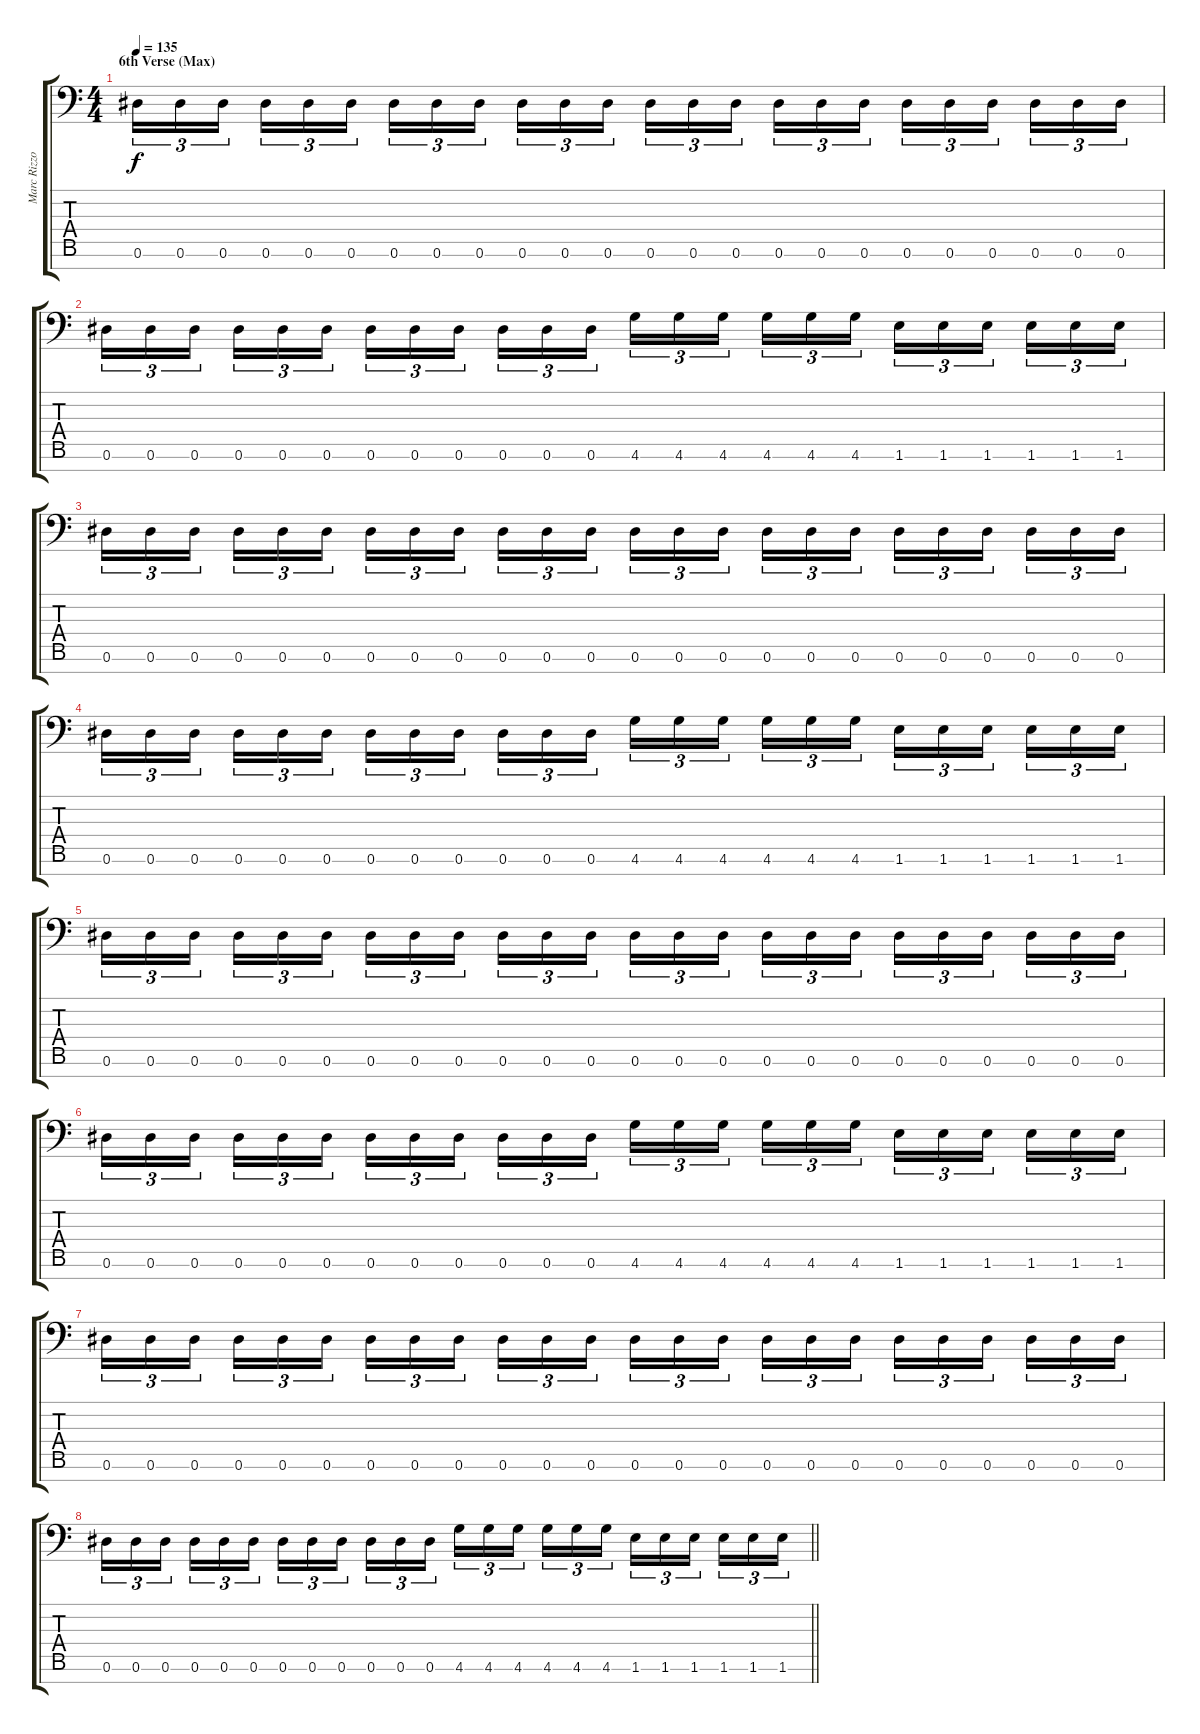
\track ("Marc Rizzo" "Marc Rizzo") {instrument overdrivenguitar}
\staff {score tabs}
\tuning (Eb4 Bb3 Gb3 Db3 Ab2 Eb2 Bb1) {hide}
\ts (4 4)
\section ("" "6th Verse (Max)")
\tempo 135
\clef f4
\ks c
0.6.16{tu (3 2) dy f} 0.6.16{tu (3 2)} 0.6.16{tu (3 2) beam splitsecondary} 0.6.16{tu (3 2)} 0.6.16{tu (3 2)} 0.6.16{tu (3 2)} 0.6.16{tu (3 2)} 0.6.16{tu (3 2)} 0.6.16{tu (3 2) beam splitsecondary} 0.6.16{tu (3 2)} 0.6.16{tu (3 2)} 0.6.16{tu (3 2)} 0.6.16{tu (3 2)} 0.6.16{tu (3 2)} 0.6.16{tu (3 2) beam splitsecondary} 0.6.16{tu (3 2)} 0.6.16{tu (3 2)} 0.6.16{tu (3 2)} 0.6.16{tu (3 2)} 0.6.16{tu (3 2)} 0.6.16{tu (3 2) beam splitsecondary} 0.6.16{tu (3 2)} 0.6.16{tu (3 2)} 0.6.16{tu (3 2)} |
0.6.16{tu (3 2)} 0.6.16{tu (3 2)} 0.6.16{tu (3 2) beam splitsecondary} 0.6.16{tu (3 2)} 0.6.16{tu (3 2)} 0.6.16{tu (3 2)} 0.6.16{tu (3 2)} 0.6.16{tu (3 2)} 0.6.16{tu (3 2) beam splitsecondary} 0.6.16{tu (3 2)} 0.6.16{tu (3 2)} 0.6.16{tu (3 2)} 4.6.16{tu (3 2)} 4.6.16{tu (3 2)} 4.6.16{tu (3 2) beam splitsecondary} 4.6.16{tu (3 2)} 4.6.16{tu (3 2)} 4.6.16{tu (3 2)} 1.6.16{tu (3 2)} 1.6.16{tu (3 2)} 1.6.16{tu (3 2) beam splitsecondary} 1.6.16{tu (3 2)} 1.6.16{tu (3 2)} 1.6.16{tu (3 2)} |
0.6.16{tu (3 2)} 0.6.16{tu (3 2)} 0.6.16{tu (3 2) beam splitsecondary} 0.6.16{tu (3 2)} 0.6.16{tu (3 2)} 0.6.16{tu (3 2)} 0.6.16{tu (3 2)} 0.6.16{tu (3 2)} 0.6.16{tu (3 2) beam splitsecondary} 0.6.16{tu (3 2)} 0.6.16{tu (3 2)} 0.6.16{tu (3 2)} 0.6.16{tu (3 2)} 0.6.16{tu (3 2)} 0.6.16{tu (3 2) beam splitsecondary} 0.6.16{tu (3 2)} 0.6.16{tu (3 2)} 0.6.16{tu (3 2)} 0.6.16{tu (3 2)} 0.6.16{tu (3 2)} 0.6.16{tu (3 2) beam splitsecondary} 0.6.16{tu (3 2)} 0.6.16{tu (3 2)} 0.6.16{tu (3 2)} |
0.6.16{tu (3 2)} 0.6.16{tu (3 2)} 0.6.16{tu (3 2) beam splitsecondary} 0.6.16{tu (3 2)} 0.6.16{tu (3 2)} 0.6.16{tu (3 2)} 0.6.16{tu (3 2)} 0.6.16{tu (3 2)} 0.6.16{tu (3 2) beam splitsecondary} 0.6.16{tu (3 2)} 0.6.16{tu (3 2)} 0.6.16{tu (3 2)} 4.6.16{tu (3 2)} 4.6.16{tu (3 2)} 4.6.16{tu (3 2) beam splitsecondary} 4.6.16{tu (3 2)} 4.6.16{tu (3 2)} 4.6.16{tu (3 2)} 1.6.16{tu (3 2)} 1.6.16{tu (3 2)} 1.6.16{tu (3 2) beam splitsecondary} 1.6.16{tu (3 2)} 1.6.16{tu (3 2)} 1.6.16{tu (3 2)} |
0.6.16{tu (3 2)} 0.6.16{tu (3 2)} 0.6.16{tu (3 2) beam splitsecondary} 0.6.16{tu (3 2)} 0.6.16{tu (3 2)} 0.6.16{tu (3 2)} 0.6.16{tu (3 2)} 0.6.16{tu (3 2)} 0.6.16{tu (3 2) beam splitsecondary} 0.6.16{tu (3 2)} 0.6.16{tu (3 2)} 0.6.16{tu (3 2)} 0.6.16{tu (3 2)} 0.6.16{tu (3 2)} 0.6.16{tu (3 2) beam splitsecondary} 0.6.16{tu (3 2)} 0.6.16{tu (3 2)} 0.6.16{tu (3 2)} 0.6.16{tu (3 2)} 0.6.16{tu (3 2)} 0.6.16{tu (3 2) beam splitsecondary} 0.6.16{tu (3 2)} 0.6.16{tu (3 2)} 0.6.16{tu (3 2)} |
0.6.16{tu (3 2)} 0.6.16{tu (3 2)} 0.6.16{tu (3 2) beam splitsecondary} 0.6.16{tu (3 2)} 0.6.16{tu (3 2)} 0.6.16{tu (3 2)} 0.6.16{tu (3 2)} 0.6.16{tu (3 2)} 0.6.16{tu (3 2) beam splitsecondary} 0.6.16{tu (3 2)} 0.6.16{tu (3 2)} 0.6.16{tu (3 2)} 4.6.16{tu (3 2)} 4.6.16{tu (3 2)} 4.6.16{tu (3 2) beam splitsecondary} 4.6.16{tu (3 2)} 4.6.16{tu (3 2)} 4.6.16{tu (3 2)} 1.6.16{tu (3 2)} 1.6.16{tu (3 2)} 1.6.16{tu (3 2) beam splitsecondary} 1.6.16{tu (3 2)} 1.6.16{tu (3 2)} 1.6.16{tu (3 2)} |
0.6.16{tu (3 2)} 0.6.16{tu (3 2)} 0.6.16{tu (3 2) beam splitsecondary} 0.6.16{tu (3 2)} 0.6.16{tu (3 2)} 0.6.16{tu (3 2)} 0.6.16{tu (3 2)} 0.6.16{tu (3 2)} 0.6.16{tu (3 2) beam splitsecondary} 0.6.16{tu (3 2)} 0.6.16{tu (3 2)} 0.6.16{tu (3 2)} 0.6.16{tu (3 2)} 0.6.16{tu (3 2)} 0.6.16{tu (3 2) beam splitsecondary} 0.6.16{tu (3 2)} 0.6.16{tu (3 2)} 0.6.16{tu (3 2)} 0.6.16{tu (3 2)} 0.6.16{tu (3 2)} 0.6.16{tu (3 2) beam splitsecondary} 0.6.16{tu (3 2)} 0.6.16{tu (3 2)} 0.6.16{tu (3 2)} |
\barLineRight lightlight
0.6.16{tu (3 2)} 0.6.16{tu (3 2)} 0.6.16{tu (3 2) beam splitsecondary} 0.6.16{tu (3 2)} 0.6.16{tu (3 2)} 0.6.16{tu (3 2)} 0.6.16{tu (3 2)} 0.6.16{tu (3 2)} 0.6.16{tu (3 2) beam splitsecondary} 0.6.16{tu (3 2)} 0.6.16{tu (3 2)} 0.6.16{tu (3 2)} 4.6.16{tu (3 2)} 4.6.16{tu (3 2)} 4.6.16{tu (3 2) beam splitsecondary} 4.6.16{tu (3 2)} 4.6.16{tu (3 2)} 4.6.16{tu (3 2)} 1.6.16{tu (3 2)} 1.6.16{tu (3 2)} 1.6.16{tu (3 2) beam splitsecondary} 1.6.16{tu (3 2)} 1.6.16{tu (3 2)} 1.6.16{tu (3 2)}
